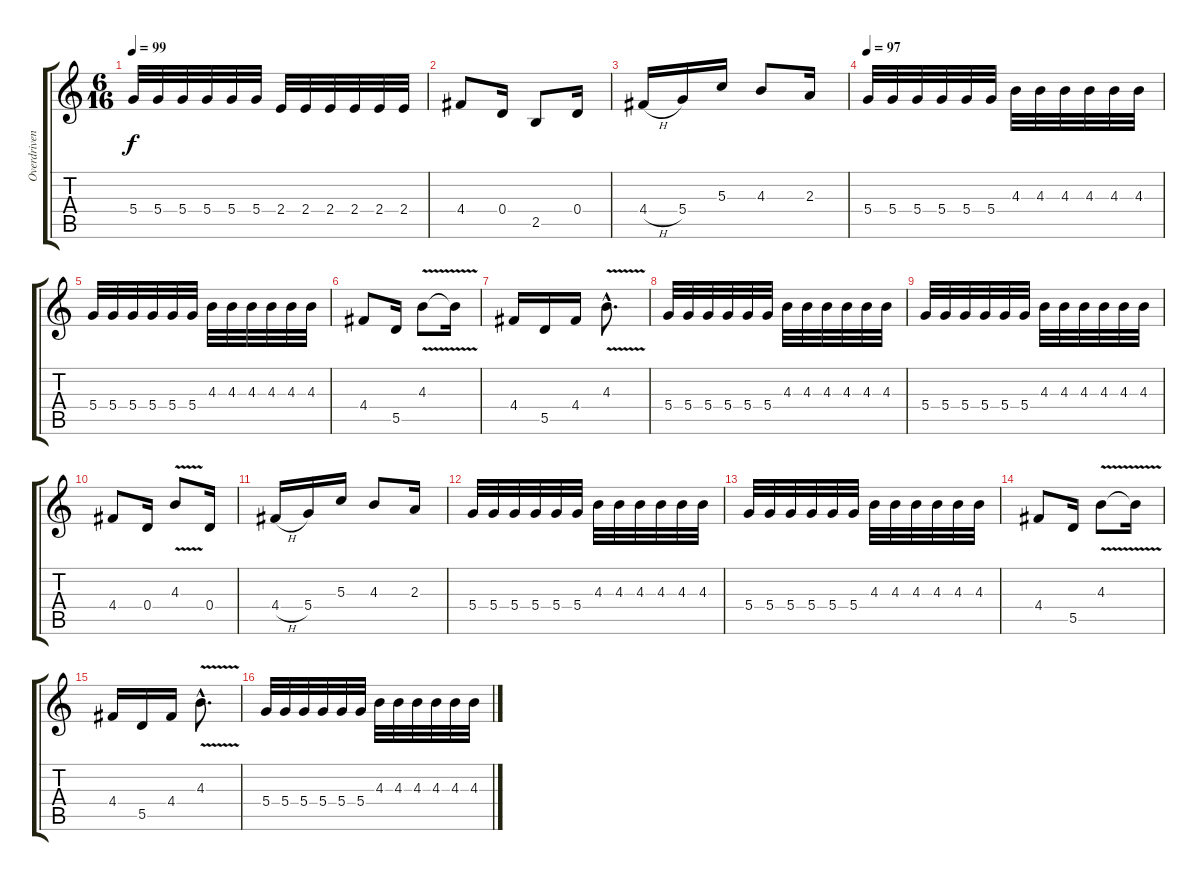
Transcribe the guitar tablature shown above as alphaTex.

\track ("Overdriven Guitar 2" "Overdriven") {instrument overdrivenguitar}
\staff {score tabs}
\tuning (E4 B3 G3 D3 A2 E2) {hide}
\ts (6 16)
\tempo 99
\clef g2
\ks c
5.4.32{dy f} 5.4.32 5.4.32 5.4.32 5.4.32 5.4.32 2.4.32 2.4.32 2.4.32 2.4.32 2.4.32 2.4.32 |
4.4.8 0.4.16 2.5.8 0.4.16 |
4.4{h}.16 5.4.16 5.3.16 4.3.8 2.3.16 |
\tempo 97
5.4.32 5.4.32 5.4.32 5.4.32 5.4.32 5.4.32 4.3.32 4.3.32 4.3.32 4.3.32 4.3.32 4.3.32 |
5.4.32 5.4.32 5.4.32 5.4.32 5.4.32 5.4.32 4.3.32 4.3.32 4.3.32 4.3.32 4.3.32 4.3.32 |
4.4.8 5.5.16 4.3{v}.8 4.3{t}.16 |
4.4.16 5.5.16 4.4.16 4.3{v hac}.8{d} |
5.4.32 5.4.32 5.4.32 5.4.32 5.4.32 5.4.32 4.3.32 4.3.32 4.3.32 4.3.32 4.3.32 4.3.32 |
5.4.32 5.4.32 5.4.32 5.4.32 5.4.32 5.4.32 4.3.32 4.3.32 4.3.32 4.3.32 4.3.32 4.3.32 |
4.4.8 0.4.16 4.3{v}.8 0.4.16 |
4.4{h}.16 5.4.16 5.3.16 4.3.8 2.3.16 |
5.4.32 5.4.32 5.4.32 5.4.32 5.4.32 5.4.32 4.3.32 4.3.32 4.3.32 4.3.32 4.3.32 4.3.32 |
5.4.32 5.4.32 5.4.32 5.4.32 5.4.32 5.4.32 4.3.32 4.3.32 4.3.32 4.3.32 4.3.32 4.3.32 |
4.4.8 5.5.16 4.3{v}.8 4.3{t}.16 |
4.4.16 5.5.16 4.4.16 4.3{v hac}.8{d} |
5.4.32 5.4.32 5.4.32 5.4.32 5.4.32 5.4.32 4.3.32 4.3.32 4.3.32 4.3.32 4.3.32 4.3.32
